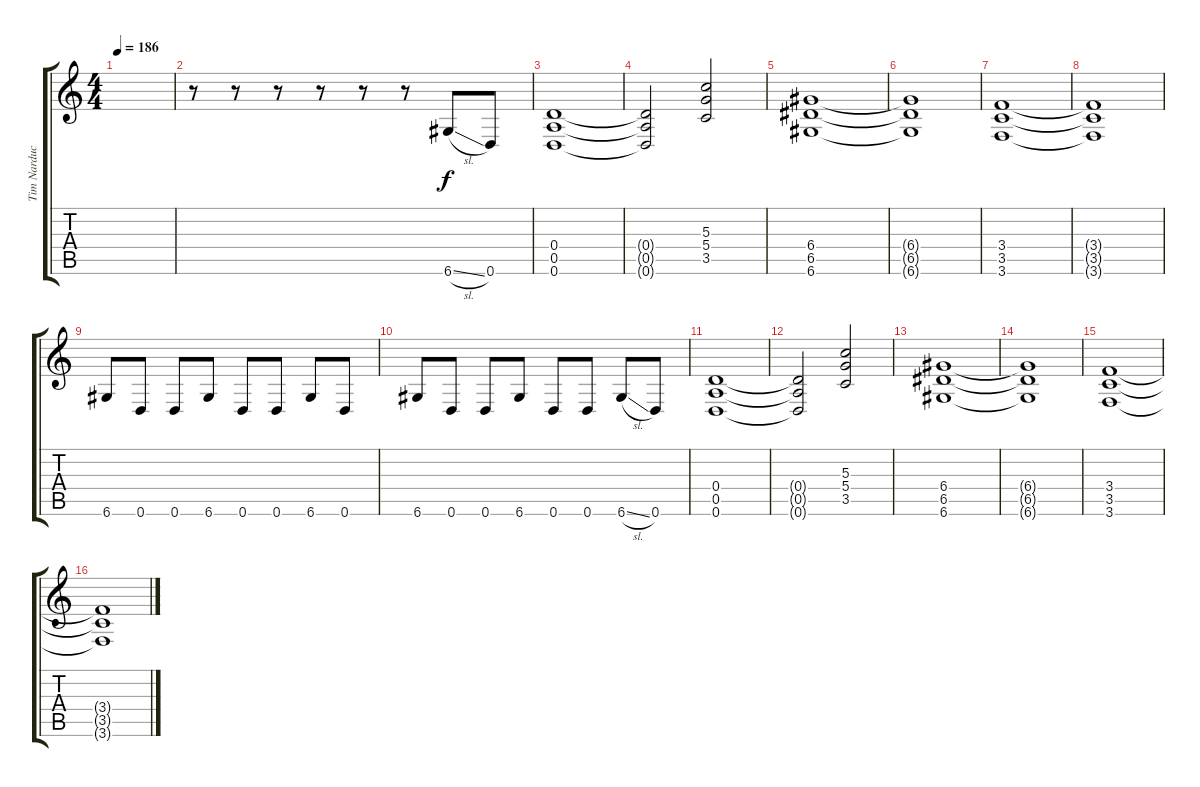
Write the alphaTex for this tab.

\track ("Tim Narducci" "Tim Narduc") {instrument distortionguitar}
\staff {score tabs}
\tuning (E4 B3 G3 D3 A2 D2) {hide}
\ts (4 4)
\tempo 186
\clef g2
\ks c
|
r.8 r.8 r.8 r.8 r.8 r.8 6.6{sl}.8 0.6.8 |
(0.4 0.5 0.6).1 |
(0.4{t} 0.5{t} 0.6{t}).2 (5.3 5.4 3.5).2 |
(6.4 6.5 6.6).1 |
(6.4{t} 6.5{t} 6.6{t}).1 |
(3.4 3.5 3.6).1 |
(3.4{t} 3.5{t} 3.6{t}).1 |
6.6.8 0.6.8 0.6.8 6.6.8 0.6.8 0.6.8 6.6.8 0.6.8 |
6.6.8 0.6.8 0.6.8 6.6.8 0.6.8 0.6.8 6.6{sl}.8 0.6.8 |
(0.4 0.5 0.6).1 |
(0.4{t} 0.5{t} 0.6{t}).2 (5.3 5.4 3.5).2 |
(6.4 6.5 6.6).1 |
(6.4{t} 6.5{t} 6.6{t}).1 |
(3.4 3.5 3.6).1 |
(3.4{t} 3.5{t} 3.6{t}).1
